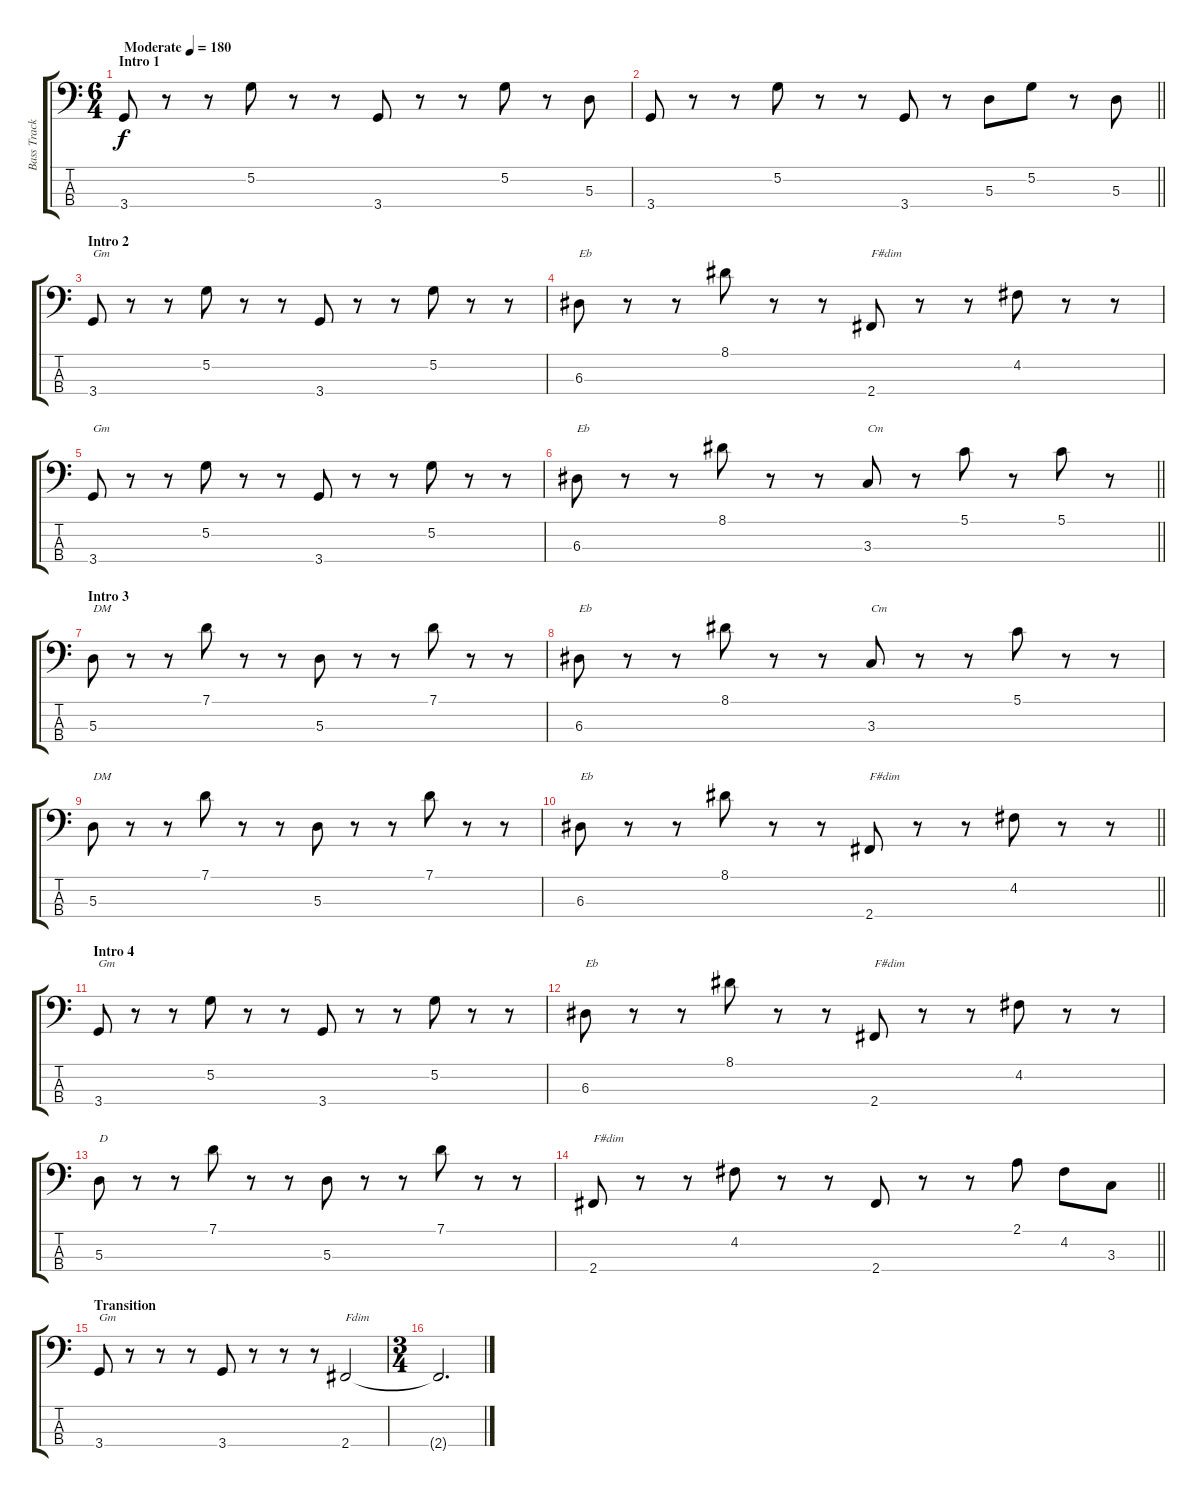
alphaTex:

\track ("Bass Track" "Bass Track") {instrument electricbasspick}
\staff {score tabs}
\tuning (G2 D2 A1 E1) {hide}
\ts (6 4)
\section ("" "Intro 1")
\tempo (180 "Moderate")
\clef f4
\ks c
3.4.8{dy f instrument electricbasspick} r.8 r.8 5.2.8 r.8 r.8 3.4.8 r.8 r.8 5.2.8 r.8 5.3.8 |
\barLineRight lightlight
3.4.8 r.8 r.8 5.2.8 r.8 r.8 3.4.8 r.8 5.3.8 5.2.8 r.8 5.3.8 |
\section ("" "Intro 2")
3.4.8{txt "Gm"} r.8 r.8 5.2.8 r.8 r.8 3.4.8 r.8 r.8 5.2.8 r.8 r.8 |
6.3.8{txt "Eb"} r.8 r.8 8.1.8 r.8 r.8 2.4.8{txt "F#dim"} r.8 r.8 4.2.8 r.8 r.8 |
3.4.8{txt "Gm"} r.8 r.8 5.2.8 r.8 r.8 3.4.8 r.8 r.8 5.2.8 r.8 r.8 |
\barLineRight lightlight
6.3.8{txt "Eb"} r.8 r.8 8.1.8 r.8 r.8 3.3.8{txt "Cm"} r.8 5.1.8 r.8 5.1.8 r.8 |
\section ("" "Intro 3")
5.3.8{txt "DM"} r.8 r.8 7.1.8 r.8 r.8 5.3.8 r.8 r.8 7.1.8 r.8 r.8 |
6.3.8{txt "Eb"} r.8 r.8 8.1.8 r.8 r.8 3.3.8{txt "Cm"} r.8 r.8 5.1.8 r.8 r.8 |
5.3.8{txt "DM"} r.8 r.8 7.1.8 r.8 r.8 5.3.8 r.8 r.8 7.1.8 r.8 r.8 |
\barLineRight lightlight
6.3.8{txt "Eb"} r.8 r.8 8.1.8 r.8 r.8 2.4.8{txt "F#dim"} r.8 r.8 4.2.8 r.8 r.8 |
\section ("" "Intro 4")
3.4.8{txt "Gm"} r.8 r.8 5.2.8 r.8 r.8 3.4.8 r.8 r.8 5.2.8 r.8 r.8 |
6.3.8{txt "Eb"} r.8 r.8 8.1.8 r.8 r.8 2.4.8{txt "F#dim"} r.8 r.8 4.2.8 r.8 r.8 |
5.3.8{txt "D"} r.8 r.8 7.1.8 r.8 r.8 5.3.8 r.8 r.8 7.1.8 r.8 r.8 |
\barLineRight lightlight
2.4.8{txt "F#dim"} r.8 r.8 4.2.8 r.8 r.8 2.4.8 r.8 r.8 2.1.8 4.2.8 3.3.8 |
\section ("" "Transition")
3.4.8{txt "Gm"} r.8 r.8 r.8 3.4.8 r.8 r.8 r.8 2.4.2{txt "Fdim"} |
\ts (3 4)
2.4{t}.2{d}
